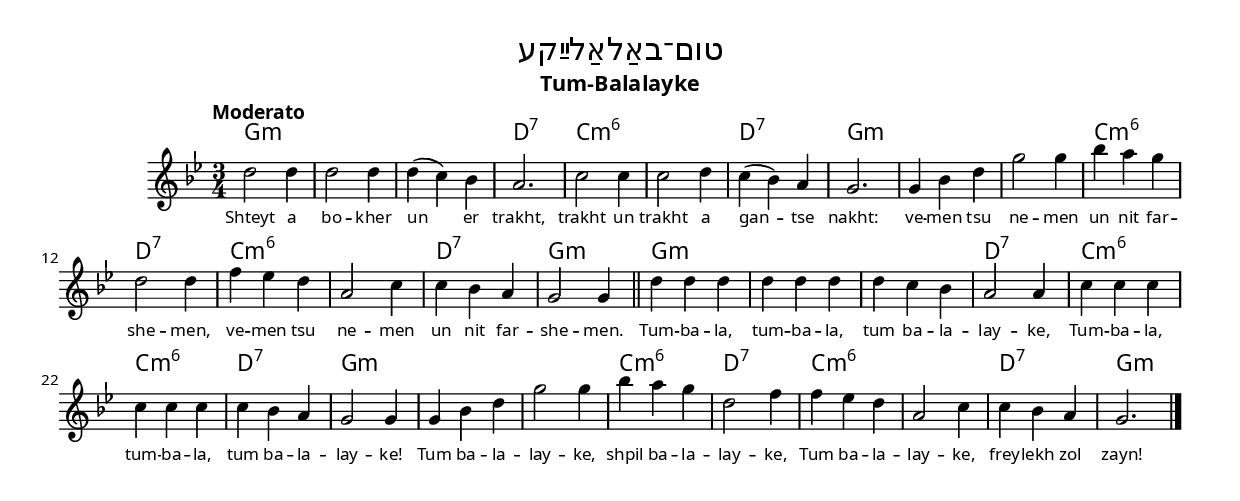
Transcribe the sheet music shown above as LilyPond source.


\header {
  title = "טום־באַלאַלײַקע"
  subtitle = "Tum-Balalayke"
  }

\version "2.18.2"
\language "english"
#(set-global-staff-size 17)

end =
  #(define-music-function
    (parser location signature)
    (fraction?)
  #{
    \once \omit Staff.TimeSignature \time #signature
  #})

\layout {
  \context {  % Use Typewriter font for chord symbols
    \ChordNames {
      \set chordChanges = ##t
      \override ChordName.font-family = #'typewriter
      }
    }
  \context {  % Change font size for lyrics
    \Lyrics {
      \override LyricText.font-size = #'-1
      }
    }
  \context {  % Beam according to rhythm
    \Staff {
      \set Timing.beamExceptions = #'()
      }
    }
  }

\paper {      % Load fonts
  fonts = #
  (make-pango-font-tree
   "Linux Libertine"
   "Linux Biolinum"
   "Courier 10 Pitch"
   (/ (* staff-height pt) 2.5)
    )
  bookTitleMarkup = \markup {
    \override #'(baseline-skip . 3.5)
    \column {
      \fill-line { \fromproperty #'header:dedication }
      \override #'(baseline-skip . 3.5)
      \column {
        \fill-line {
          \override #'(font-name . "Drugulin CLM")
          \huge \larger \larger \bold
          \fromproperty #'header:title
          }
        \fill-line {
          \large \bold
          \fromproperty #'header:subtitle
          }
        \fill-line {
          \smaller \bold
          \fromproperty #'header:subsubtitle
          }
        \fill-line {
          \fromproperty #'header:meter
          \fromproperty #'header:arranger
          }
          \fill-line {
          \override #'(font-name . "Drugulin CLM")
          \fromproperty #'header:composer
          { \large \bold \fromproperty #'header:instrument }
          \override #'(font-name . "Drugulin CLM")
          \fromproperty #'header:poet
          }
        }
      }
    }
    scoreTitleMarkup = \markup {
      \column {
      \on-the-fly \print-all-headers { \bookTitleMarkup \hspace #1 }
      \fill-line {
        \null
        \override #'(font-name . "Drugulin CLM")
        \huge
        \lower #5
        \fromproperty #'header:piece
        }
      }
    }
  }

mel-a = \relative fs''{ 
  d2 d4 |
  d2 d4 |
  d( c) bf |
  a2. |
  c2 c4 |
  c2 d4 |
  c( bf) a |
  g2. |
  g4 bf d |
  g2 g4 |
  bf a g |
  d2 d4 |
  f ef d |
  a2 c4 |
  c bf a |
  g2 g4 |
}
mel-b = \relative fs'' {
  d4 d d |
  d d d |
  d c bf |
  a2 a4 |
  c c c |
  c c c |
  c bf a |
  g2 g4 |
  g bf d |
  g2 g4 |
  bf a g | 
  d2 f4 |
  f ef d |
  a2 c4 |
  c bf a |
  g2.
}

acc-a = \chordmode { 
  g2.:m |
  g:m |
  g:m |
  d:7 |
  c:m6 |
  c:m6 |
  d:7 |
  \repeat unfold 3 { g:m }
  c:m6
  d:7 |
  c:m6 |
  c:m6 |
  d:7 |
  g:m |
}

\score {
  <<
    \new ChordNames {
      \acc-a
      \once \set chordChanges = ##f
      \acc-a

    }
    \new Staff {
      \clef treble
      \key g \minor
      \time 3/4
      \tempo Moderato
      \new Voice = "melody" {
        \mel-a
        \bar "||"
        \mel-b
        \bar "|."

      }
    }
    \new Lyrics \lyricsto "melody" {
      Shteyt a bo -- kher  un er trakht,
      trakht un trakht a gan -- tse nakht:
      ve -- men tsu ne -- men un nit far -- she -- men,
      ve -- men tsu ne -- men un nit far -- she -- men.
      Tum -- ba -- la, tum -- ba -- la, tum ba -- la -- lay -- ke,
      Tum -- ba -- la, tum -- ba -- la, tum ba -- la -- lay -- ke!
      Tum ba -- la -- lay -- ke, shpil ba -- la -- lay -- ke,
      Tum ba -- la -- lay -- ke, frey -- lekh zol zayn!
    }
  >>
}
